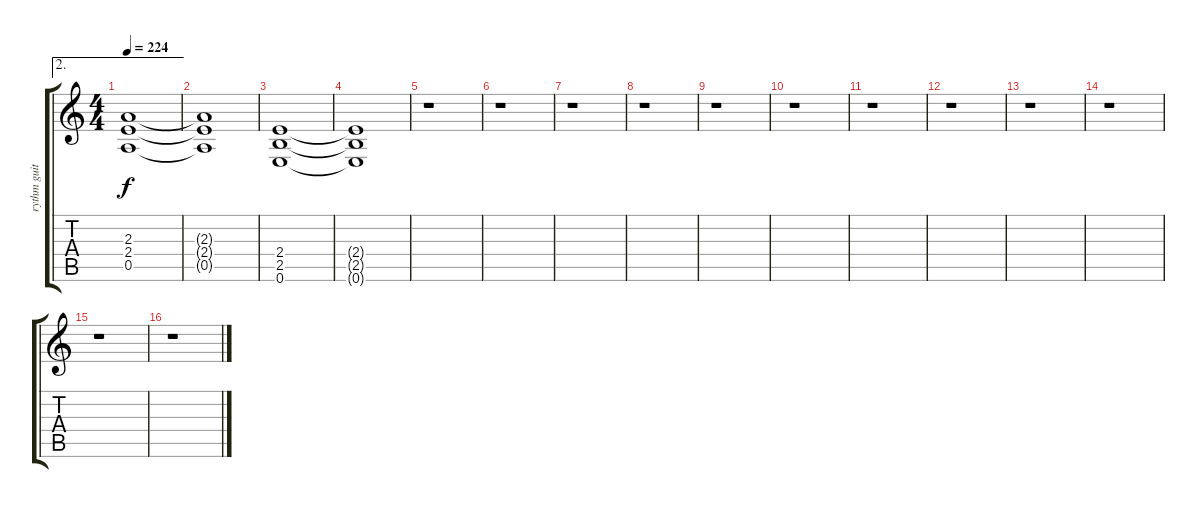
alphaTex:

\track ("rythm guitar" "rythm guit") {instrument acousticguitarsteel}
\staff {score tabs}
\tuning (E4 B3 G3 D3 A2 E2) {hide}
\ae 2
\ts (4 4)
\tempo 224
\clef g2
\ks c
(2.3 2.4 0.5).1{dy f} |
(2.3{t} 2.4{t} 0.5{t}).1 |
(2.4 2.5 0.6).1 |
(2.4{t} 2.5{t} 0.6{t}).1 |
r.1 |
r.1 |
r.1 |
r.1 |
r.1 |
r.1 |
r.1 |
r.1 |
r.1 |
r.1 |
r.1 |
r.1
